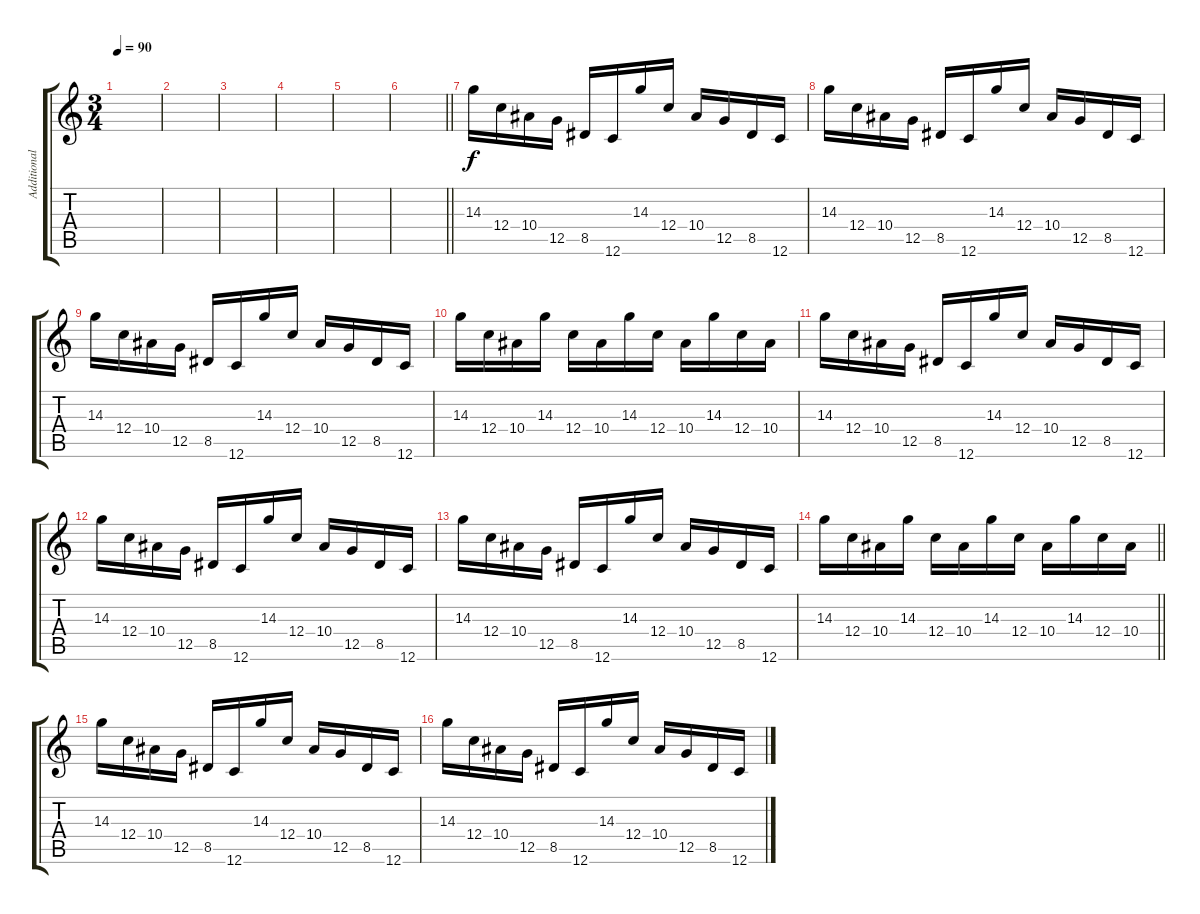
\track ("Additional Guitar" "Additional") {instrument distortionguitar}
\staff {score tabs}
\tuning (D4 A3 F3 C3 G2 C2) {hide}
\ts (3 4)
\tempo 90
\clef g2
\ks c
|
|
|
|
|
\barLineRight lightlight
|
14.3.16 12.4.16 10.4.16 12.5.16 8.5.16 12.6.16 14.3.16 12.4.16 10.4.16 12.5.16 8.5.16 12.6.16 |
14.3.16 12.4.16 10.4.16 12.5.16 8.5.16 12.6.16 14.3.16 12.4.16 10.4.16 12.5.16 8.5.16 12.6.16 |
14.3.16 12.4.16 10.4.16 12.5.16 8.5.16 12.6.16 14.3.16 12.4.16 10.4.16 12.5.16 8.5.16 12.6.16 |
14.3.16 12.4.16 10.4.16 14.3.16 12.4.16 10.4.16 14.3.16 12.4.16 10.4.16 14.3.16 12.4.16 10.4.16 |
14.3.16 12.4.16 10.4.16 12.5.16 8.5.16 12.6.16 14.3.16 12.4.16 10.4.16 12.5.16 8.5.16 12.6.16 |
14.3.16 12.4.16 10.4.16 12.5.16 8.5.16 12.6.16 14.3.16 12.4.16 10.4.16 12.5.16 8.5.16 12.6.16 |
14.3.16 12.4.16 10.4.16 12.5.16 8.5.16 12.6.16 14.3.16 12.4.16 10.4.16 12.5.16 8.5.16 12.6.16 |
\barLineRight lightlight
14.3.16 12.4.16 10.4.16 14.3.16 12.4.16 10.4.16 14.3.16 12.4.16 10.4.16 14.3.16 12.4.16 10.4.16 |
14.3.16{volume 0} 12.4.16 10.4.16 12.5.16 8.5.16 12.6.16 14.3.16 12.4.16 10.4.16 12.5.16 8.5.16 12.6.16 |
14.3.16 12.4.16 10.4.16 12.5.16 8.5.16 12.6.16 14.3.16 12.4.16 10.4.16 12.5.16 8.5.16 12.6.16
